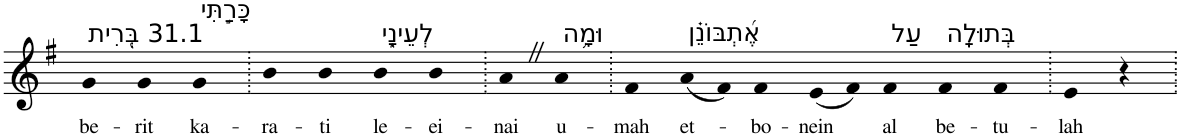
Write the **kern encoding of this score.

**kern	**text
*part1	*part1
*staff1	*staff1
*I"Piano	*
*I'Pno	*
*clefG2	*
*k[f#]	*
*G:	*
=1	=1
!LO:TX:a:t=31.1 בְּ֭רִית	!
!	!LO:LY:b
4g	be-
!	!LO:LY:b
4g	-rit
!LO:TX:a:t=כָּרַ֣תִּי	!
!	!LO:LY:b
4g	ka-
=2.	=2.
!	!LO:LY:b
4b	-ra-
!	!LO:LY:b
4b	-ti
!LO:TX:a:t=לְעֵינָ֑י	!
!	!LO:LY:b
4b	le-
!	!LO:LY:b
4b	-ei-
=3.	=3.
!	!LO:LY:b
4aZ	-nai
!LO:TX:a:t=וּמָ֥ה	!
!	!LO:LY:b
4a	u-
=4.	=4.
!	!LO:LY:b
4f#	-mah
!LO:TX:a:t=אֶ֝תְבּוֹנֵ֗ן	!
!	!LO:LY:b
(8a	et-
8f#)	.
!	!LO:LY:b
4f#	-bo-
!	!LO:LY:b
(8e	-nein
8f#)	.
!LO:TX:a:t=עַל	!
!	!LO:LY:b
4f#	al
!LO:TX:a:t=בְּתוּלָֽה	!
!	!LO:LY:b
4f#	be-
!	!LO:LY:b
4f#	-tu-
=5.	=5.
!	!LO:LY:b
4e	-lah
4r	.
=.	=.
*-	*-
